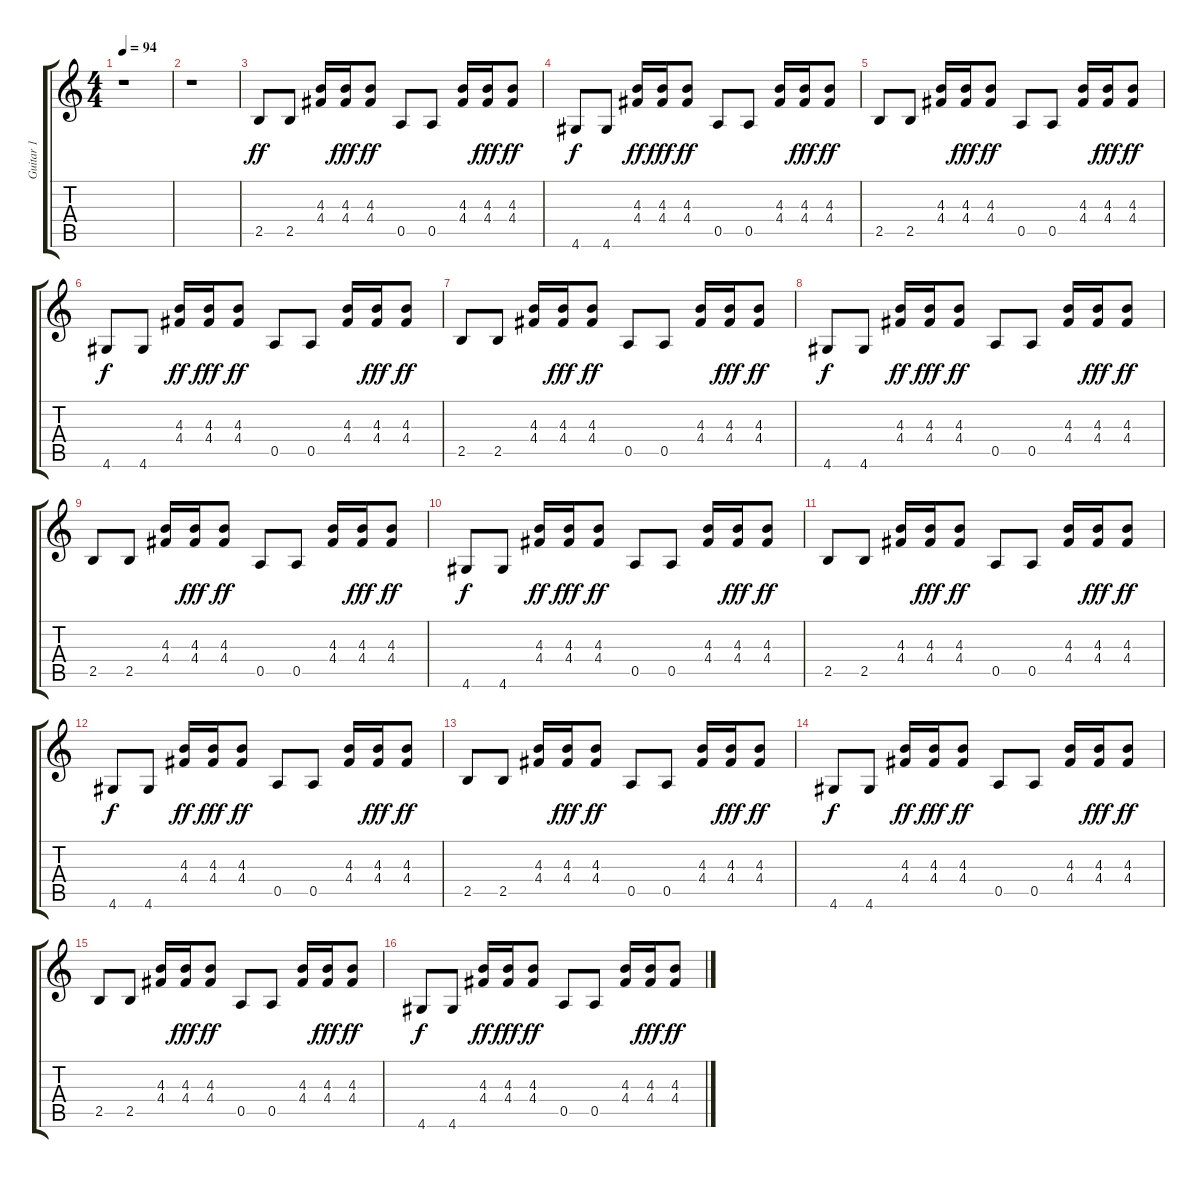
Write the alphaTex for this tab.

\track ("Guitar 1" "Guitar 1") {instrument acousticguitarsteel}
\staff {score tabs}
\tuning (E4 B3 G3 D3 A2 E2) {hide}
\ts (4 4)
\tempo 94
\clef g2
\ks c
r.1{dy ff instrument acousticguitarsteel} |
r.1 |
2.5.8 2.5.8 (4.3 4.4).16 (4.3 4.4).16{dy fff} (4.3 4.4).8{dy ff} 0.5.8 0.5.8 (4.3 4.4).16 (4.3 4.4).16{dy fff} (4.3 4.4).8{dy ff} |
4.6.8{dy f} 4.6.8 (4.3 4.4).16{dy ff} (4.3 4.4).16{dy fff} (4.3 4.4).8{dy ff} 0.5.8 0.5.8 (4.3 4.4).16 (4.3 4.4).16{dy fff} (4.3 4.4).8{dy ff} |
2.5.8 2.5.8 (4.3 4.4).16 (4.3 4.4).16{dy fff} (4.3 4.4).8{dy ff} 0.5.8 0.5.8 (4.3 4.4).16 (4.3 4.4).16{dy fff} (4.3 4.4).8{dy ff} |
4.6.8{dy f} 4.6.8 (4.3 4.4).16{dy ff} (4.3 4.4).16{dy fff} (4.3 4.4).8{dy ff} 0.5.8 0.5.8 (4.3 4.4).16 (4.3 4.4).16{dy fff} (4.3 4.4).8{dy ff} |
2.5.8 2.5.8 (4.3 4.4).16 (4.3 4.4).16{dy fff} (4.3 4.4).8{dy ff} 0.5.8 0.5.8 (4.3 4.4).16 (4.3 4.4).16{dy fff} (4.3 4.4).8{dy ff} |
4.6.8{dy f} 4.6.8 (4.3 4.4).16{dy ff} (4.3 4.4).16{dy fff} (4.3 4.4).8{dy ff} 0.5.8 0.5.8 (4.3 4.4).16 (4.3 4.4).16{dy fff} (4.3 4.4).8{dy ff} |
2.5.8 2.5.8 (4.3 4.4).16 (4.3 4.4).16{dy fff} (4.3 4.4).8{dy ff} 0.5.8 0.5.8 (4.3 4.4).16 (4.3 4.4).16{dy fff} (4.3 4.4).8{dy ff} |
4.6.8{dy f} 4.6.8 (4.3 4.4).16{dy ff} (4.3 4.4).16{dy fff} (4.3 4.4).8{dy ff} 0.5.8 0.5.8 (4.3 4.4).16 (4.3 4.4).16{dy fff} (4.3 4.4).8{dy ff} |
2.5.8 2.5.8 (4.3 4.4).16 (4.3 4.4).16{dy fff} (4.3 4.4).8{dy ff} 0.5.8 0.5.8 (4.3 4.4).16 (4.3 4.4).16{dy fff} (4.3 4.4).8{dy ff} |
4.6.8{dy f} 4.6.8 (4.3 4.4).16{dy ff} (4.3 4.4).16{dy fff} (4.3 4.4).8{dy ff} 0.5.8 0.5.8 (4.3 4.4).16 (4.3 4.4).16{dy fff} (4.3 4.4).8{dy ff} |
2.5.8 2.5.8 (4.3 4.4).16 (4.3 4.4).16{dy fff} (4.3 4.4).8{dy ff} 0.5.8 0.5.8 (4.3 4.4).16 (4.3 4.4).16{dy fff} (4.3 4.4).8{dy ff} |
4.6.8{dy f} 4.6.8 (4.3 4.4).16{dy ff} (4.3 4.4).16{dy fff} (4.3 4.4).8{dy ff} 0.5.8 0.5.8 (4.3 4.4).16 (4.3 4.4).16{dy fff} (4.3 4.4).8{dy ff} |
2.5.8 2.5.8 (4.3 4.4).16 (4.3 4.4).16{dy fff} (4.3 4.4).8{dy ff} 0.5.8 0.5.8 (4.3 4.4).16 (4.3 4.4).16{dy fff} (4.3 4.4).8{dy ff} |
4.6.8{dy f} 4.6.8 (4.3 4.4).16{dy ff} (4.3 4.4).16{dy fff} (4.3 4.4).8{dy ff} 0.5.8 0.5.8 (4.3 4.4).16 (4.3 4.4).16{dy fff} (4.3 4.4).8{dy ff}
